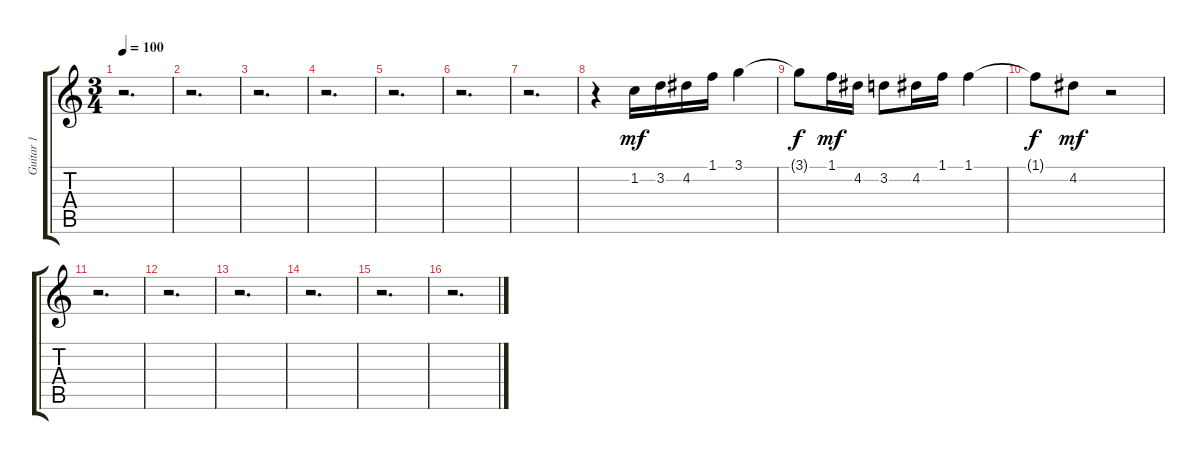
\track ("Guitar 1" "Guitar 1") {instrument acousticguitarnylon}
\staff {score tabs}
\tuning (E4 B3 G3 D3 A2 E2) {hide}
\ts (3 4)
\tempo 100
\clef g2
\ks c
r.2{d dy mf} |
r.2{d} |
r.2{d} |
r.2{d} |
r.2{d} |
r.2{d} |
r.2{d} |
r.4 1.2.16 3.2.16 4.2.16 1.1.16 3.1.4 |
3.1{t}.8{dy f} 1.1.16{dy mf} 4.2.16 3.2.8 4.2.16 1.1.16 1.1.4 |
1.1{t}.8{dy f} 4.2.8{dy mf} r.2 |
r.2{d} |
r.2{d} |
r.2{d} |
r.2{d} |
r.2{d} |
r.2{d}
